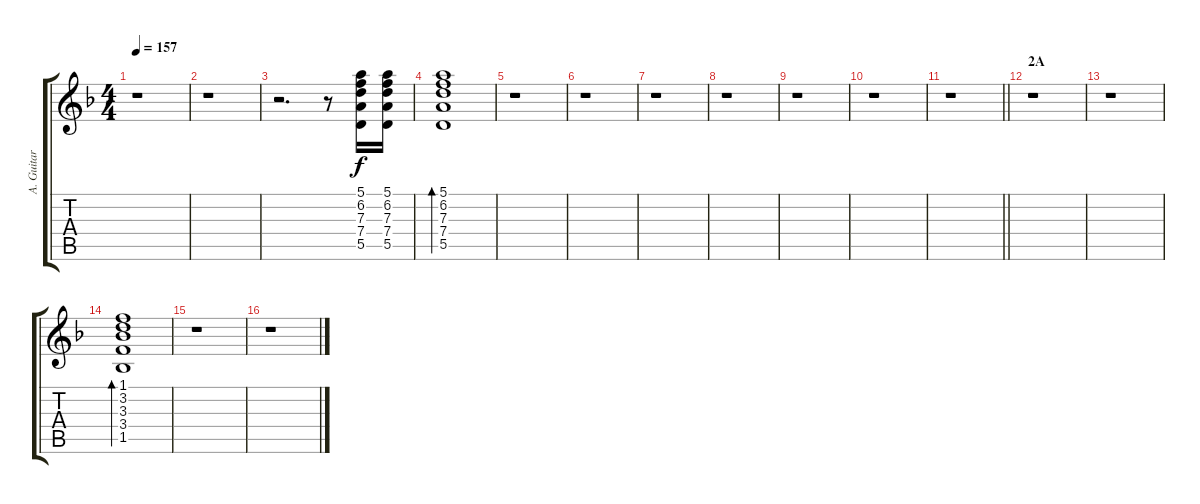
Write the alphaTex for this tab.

\track ("A. Guitar" "A. Guitar") {instrument acousticguitarsteel}
\staff {score tabs}
\tuning (E4 B3 G3 D3 A2 E2) {hide}
\ts (4 4)
\tempo 157
\clef g2
\ks f
r.1{dy f} |
r.1 |
r.2{d} r.8 (5.1 6.2 7.3 7.4 5.5).16 (5.1 6.2 7.3 7.4 5.5).16 |
(5.1 6.2 7.3 7.4 5.5).1{bd 120} |
r.1 |
r.1 |
r.1 |
r.1 |
r.1 |
r.1 |
\barLineRight lightlight
r.1 |
\section ("" "2A")
r.1 |
r.1 |
(1.1 3.2 3.3 3.4 1.5).1{bd 240} |
r.1 |
r.1
